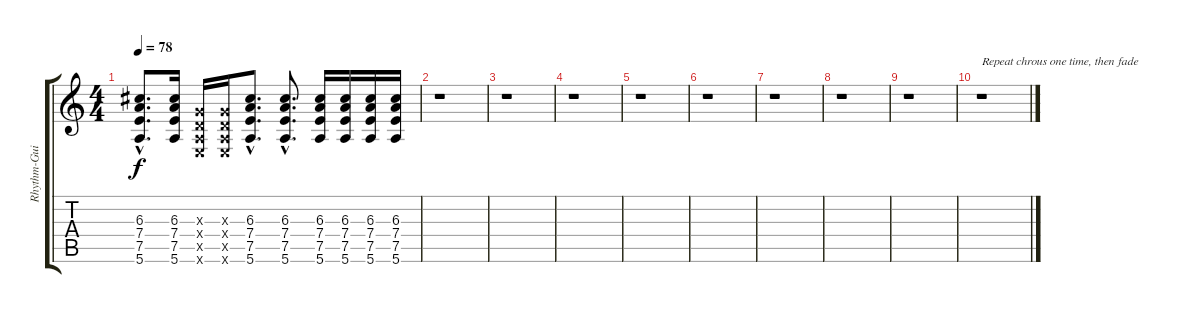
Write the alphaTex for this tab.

\track ("Rhythm-Guitar clean" "Rhythm-Gui") {instrument electricguitarclean}
\staff {score tabs}
\tuning (E4 B3 G3 D3 A2 E2) {hide}
\ts (4 4)
\tempo 78
\clef g2
\ks c
(6.3{hac} 7.4{hac} 7.5{hac} 5.6{hac}).8{d dy f} (6.3 7.4 7.5 5.6).16 (0.3{x} 0.4{x} 0.5{x} 0.6{x}).16 (0.3{x} 0.4{x} 0.5{x} 0.6{x}).16 (6.3{hac} 7.4{hac} 7.5{hac} 5.6{hac}).8{d} (6.3{hac} 7.4{hac} 7.5{hac} 5.6{hac}).8{d} (6.3 7.4 7.5 5.6).16 (6.3 7.4 7.5 5.6).16 (6.3 7.4 7.5 5.6).16 (6.3 7.4 7.5 5.6).16 |
r.1 |
r.1 |
r.1 |
r.1 |
r.1 |
r.1 |
r.1 |
r.1 |
r.1{txt "Repeat chrous one time, then fade"}
